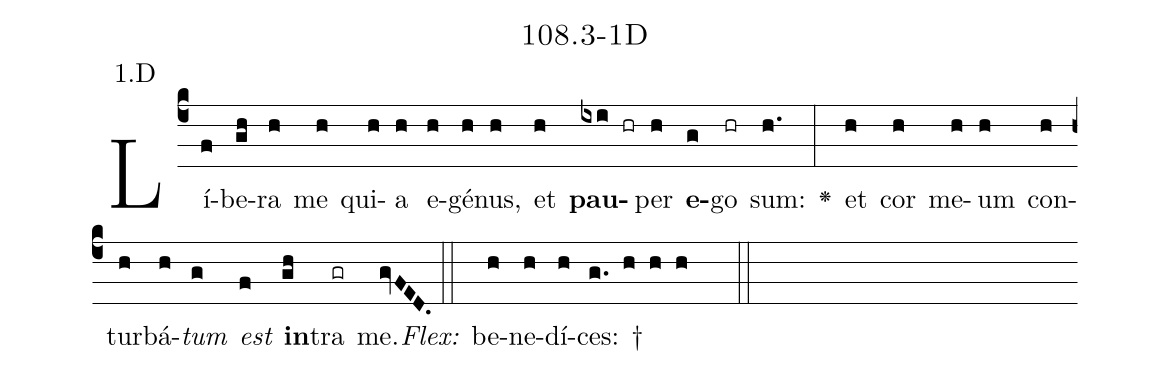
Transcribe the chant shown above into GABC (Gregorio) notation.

name: 108.3-1D;
annotation: 1.D;
%%
(c4)Lí(f)be(gh)ra(h) me(h) qui(h)a(h) e(h)gé(h)nus,(h) et(h) <b>pau</b>(ixi hr)per(h) <b>e</b>(g)go(hr) sum:(h.) <v>\greheightstar</v>(:) et(h) cor(h) me(h)um(h) con(h)tur(h)bá(h)<i>tum</i>(g) <i>est</i>(f) <b>in</b>(gh)tra(gr) me.(gvFED.) (::)
<i>Flex:</i>()  be(h)ne(h)dí(h)ces: †(g. h h h  ::)

%E(h) u(h) o(g) u(f) a(gh) e.(gvFED.) (::)
